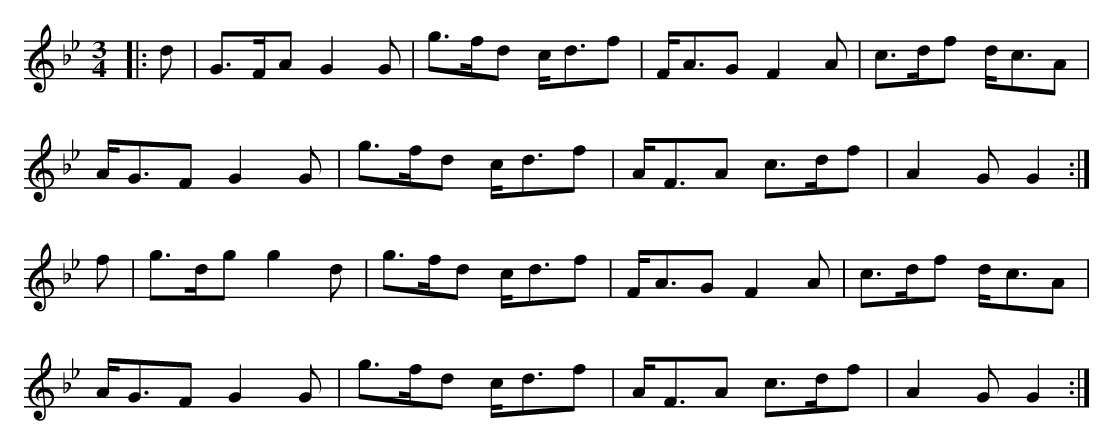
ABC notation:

X:1
M:3/4
K:Gmin
|:d|G>FA G2G|g>fd c<df|F<AG F2A|c>df d<cA|
A<GF G2G|g>fd c<df|A<FA c>df|A2G G2:|
f|g>dg g2d|g>fd c<df|F<AG F2A|c>df d<cA|
A<GF G2G|g>fd c<df|A<FA c>df|A2G G2:|
